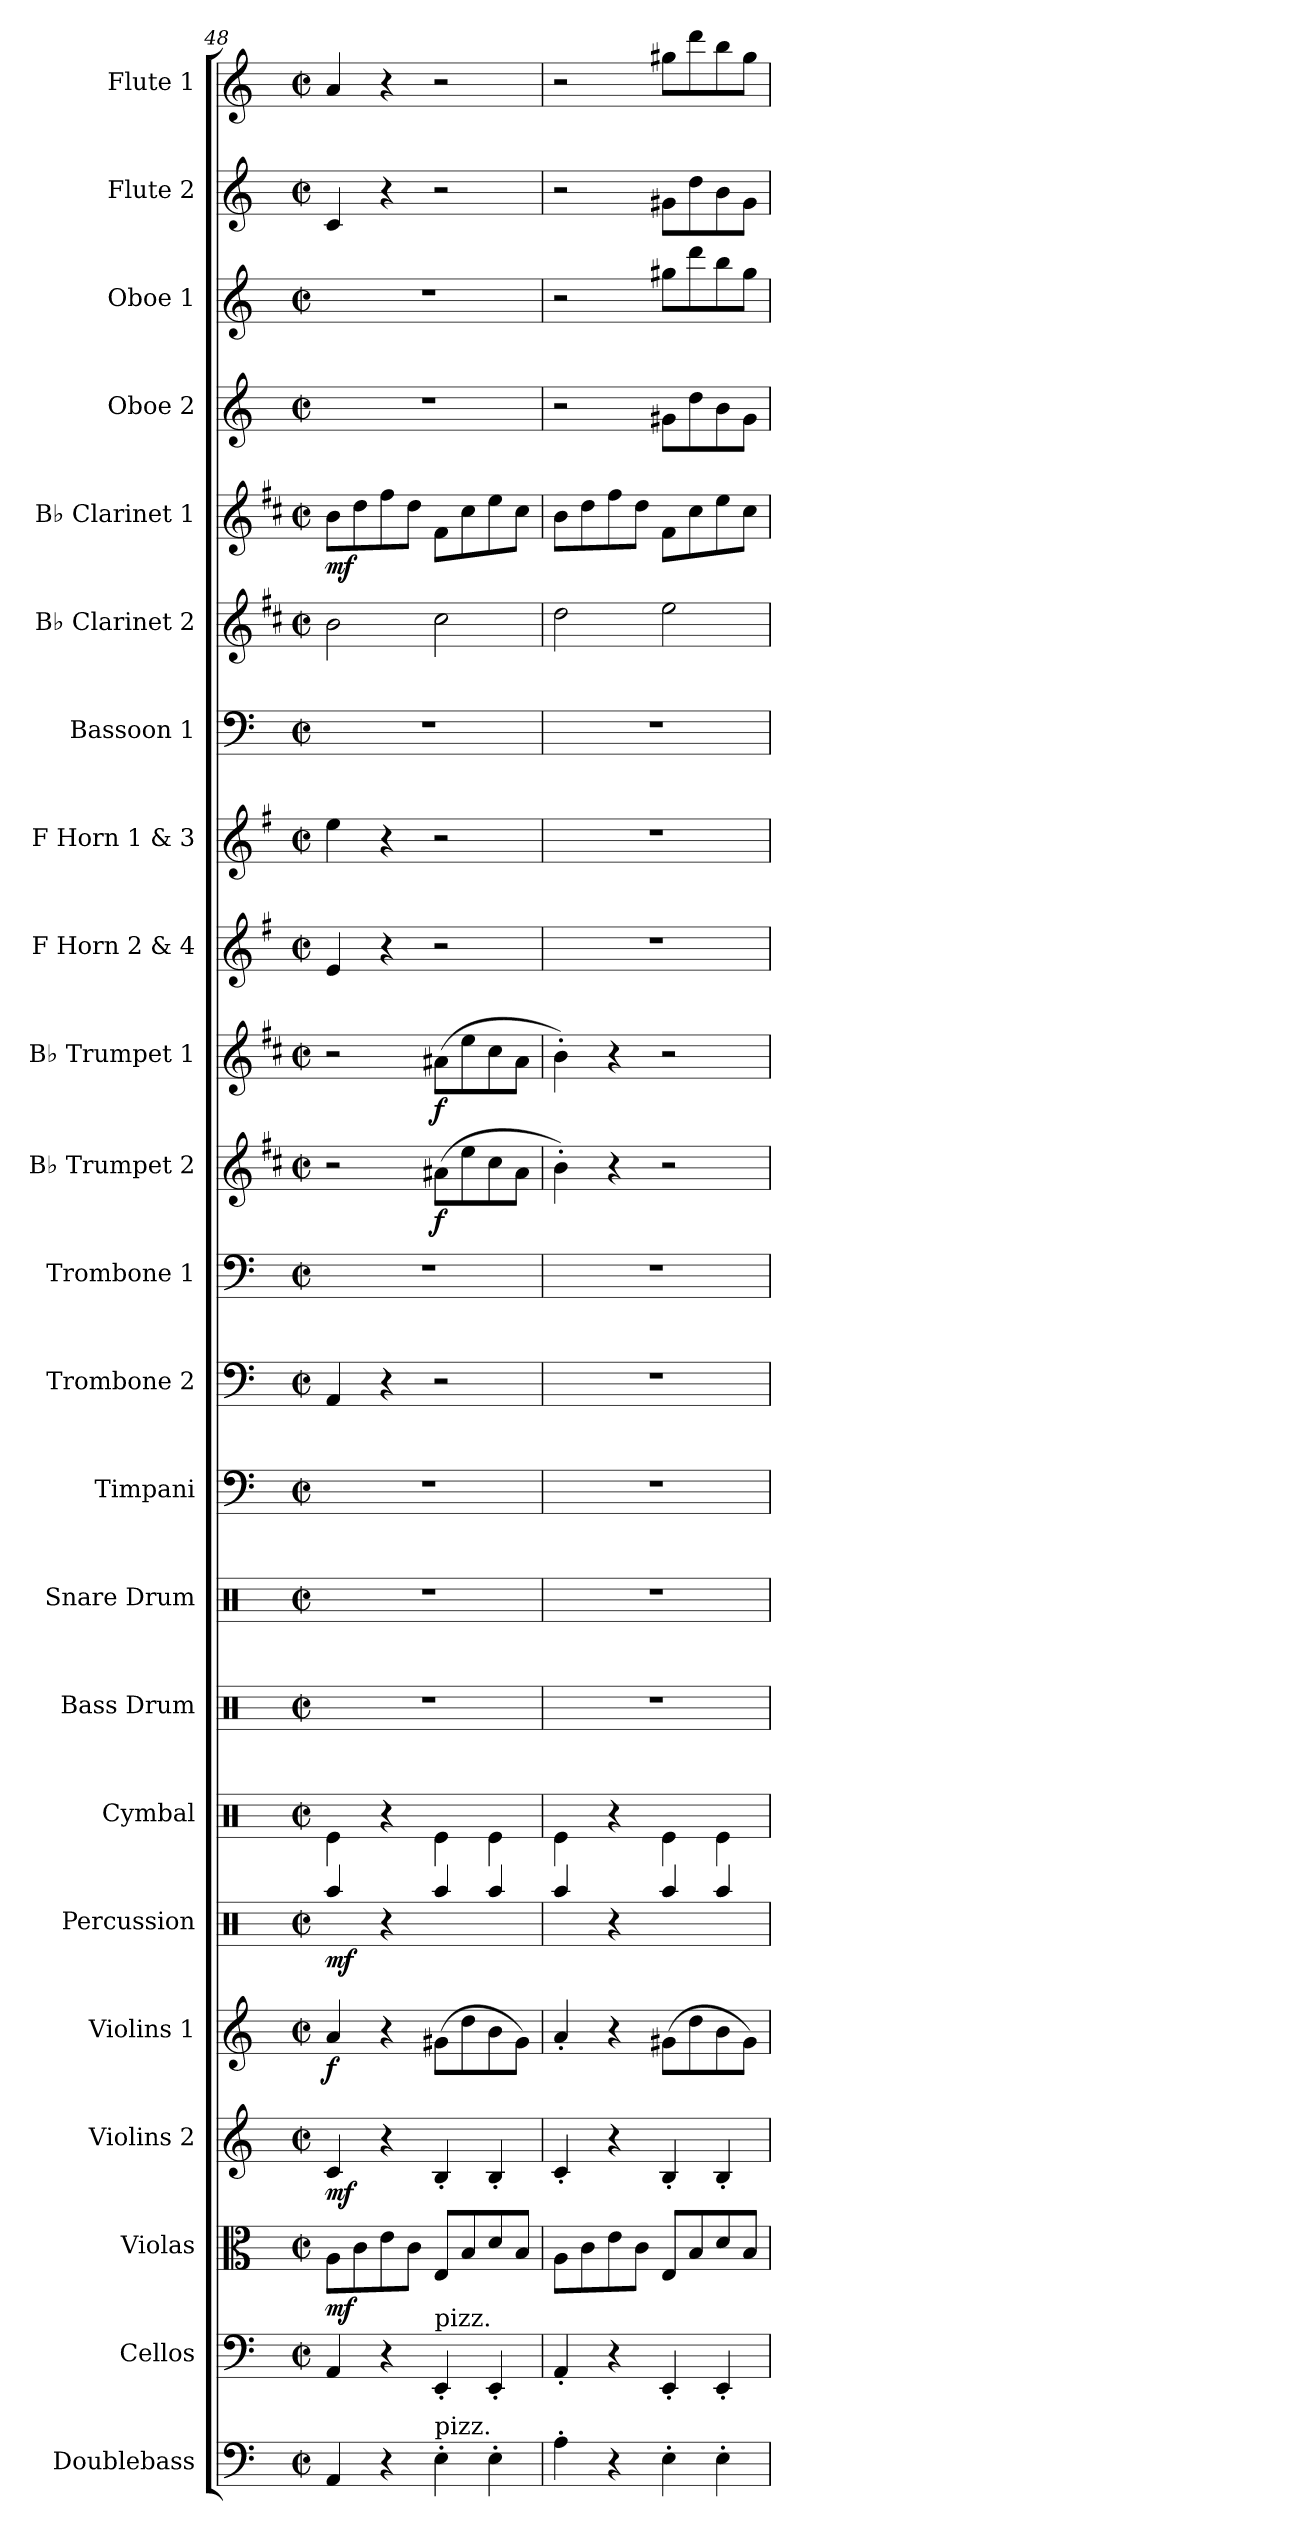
**kern	**kern	**kern	**dynam	**kern	**dynam	**kern	**dynam	**kern	**dynam	**kern	**kern	**kern	**kern	**kern	**kern	**kern	**dynam	**kern	**dynam	**kern	**kern	**kern	**kern	**kern	**dynam	**kern	**kern	**kern	**kern
*part23	*part22	*part21	*part21	*part20	*part20	*part19	*part19	*part18	*part18	*part17	*part16	*part15	*part14	*part13	*part12	*part11	*part11	*part10	*part10	*part9	*part8	*part7	*part6	*part5	*part5	*part4	*part3	*part2	*part1
*staff23	*staff22	*staff21	*staff21	*staff20	*staff20	*staff19	*staff19	*staff18	*staff18	*staff17	*staff16	*staff15	*staff14	*staff13	*staff12	*staff11	*staff11	*staff10	*staff10	*staff9	*staff8	*staff7	*staff6	*staff5	*staff5	*staff4	*staff3	*staff2	*staff1
*I"Doublebass	*I"Cellos	*I"Violas	*	*I"Violins 2	*	*I"Violins 1	*	*I"Percussion	*	*I"Cymbal	*I"Bass Drum	*I"Snare Drum	*I"Timpani	*I"Trombone 2	*I"Trombone 1	*I"B♭ Trumpet 2	*	*I"B♭ Trumpet 1	*	*I"F Horn 2 &amp; 4	*I"F Horn 1 &amp; 3	*I"Bassoon 1	*I"B♭ Clarinet 2	*I"B♭ Clarinet 1	*	*I"Oboe 2	*I"Oboe 1	*I"Flute 2	*I"Flute 1
*I'Dbs.	*	*I'Vlas.	*	*I'Vlns. 2	*	*I'Vlns. 1	*	*I'Perc.	*	*I'Cym.	*I'B. Dr.	*I'Sn. Dr.	*I'Timp.	*I'Tbn. 2	*I'Tbn. 1	*I'B♭ Tpt. 2	*	*I'B♭ Tpt. 1	*	*I'F Hn. 2 4	*I'F Hn. 1 3	*I'Bsn. 1	*I'B♭ Cl. 2	*I'B♭ Cl. 1	*	*I'Ob. 2	*I'Ob. 1	*I'Fl. 2	*I'Fl. 1
*clefF4	*clefF4	*clefC3	*	*clefG2	*	*clefG2	*	*clefX	*	*clefX	*clefX	*clefX	*clefF4	*clefF4	*clefF4	*clefG2	*	*clefG2	*	*clefG2	*clefG2	*clefF4	*clefG2	*clefG2	*	*clefG2	*clefG2	*clefG2	*clefG2
*ITrd7c12	*	*	*	*	*	*	*	*	*	*	*	*	*	*	*	*ITrd1c2	*	*ITrd1c2	*	*ITrd4c7	*ITrd4c7	*	*ITrd1c2	*ITrd1c2	*	*	*	*	*
*k[]	*k[]	*k[]	*	*k[]	*	*k[]	*	*k[]	*	*k[]	*k[]	*k[]	*k[]	*k[]	*k[]	*k[]	*	*k[]	*	*k[]	*k[]	*k[]	*k[]	*k[]	*	*k[]	*k[]	*k[]	*k[]
*M2/2	*M2/2	*M2/2	*	*M2/2	*	*M2/2	*	*M2/2	*	*M2/2	*M2/2	*M2/2	*M2/2	*M2/2	*M2/2	*M2/2	*	*M2/2	*	*M2/2	*M2/2	*M2/2	*M2/2	*M2/2	*	*M2/2	*M2/2	*M2/2	*M2/2
*met(c|)	*met(c|)	*met(c|)	*	*met(c|)	*	*met(c|)	*	*met(c|)	*	*met(c|)	*met(c|)	*met(c|)	*met(c|)	*met(c|)	*met(c|)	*met(c|)	*	*met(c|)	*	*met(c|)	*met(c|)	*met(c|)	*met(c|)	*met(c|)	*	*met(c|)	*met(c|)	*met(c|)	*met(c|)
=48	=48	=48	=48	=48	=48	=48	=48	=48	=48	=48	=48	=48	=48	=48	=48	=48	=48	=48	=48	=48	=48	=48	=48	=48	=48	=48	=48	=48	=48
!	!	!	!LO:DY:b	!	!LO:DY:b	!	!LO:DY:b	!	!LO:DY:b	!	!	!	!	!	!	!	!	!	!	!	!	!	!	!	!LO:DY:b	!	!	!	!
4AAA/	4AA/	8A\L	mf	4c/	mf	4a/	f	4Raa/	mf	4Re\	1r	1r	1r	4AA/	1r	2r	.	2r	.	4A/	4a\	1r	2a\	8a\L	mf	1r	1r	4c/	4a/
.	.	8c\	.	.	.	.	.	.	.	.	.	.	.	.	.	.	.	.	.	.	.	.	.	8cc\	.	.	.	.	.
4r	4r	8e\	.	4r	.	4r	.	4r	.	4r	.	.	.	4r	.	.	.	.	.	4r	4r	.	.	8ee\	.	.	.	4r	4r
.	.	8c\J	.	.	.	.	.	.	.	.	.	.	.	.	.	.	.	.	.	.	.	.	.	8cc\J	.	.	.	.	.
!	!LO:TX:a:t=pizz.	!	!	!	!	!	!	!	!	!	!	!	!	!	!	!	!	!	!	!	!	!	!	!	!	!	!	!	!
!LO:TX:a:t=pizz.	!	!	!	!	!	!	!	!	!	!	!	!	!	!	!	!	!	!	!	!	!	!	!	!	!	!	!	!	!
!	!	!	!	!	!	!	!	!	!	!	!	!	!	!	!	!	!LO:DY:b	!	!LO:DY:b	!	!	!	!	!	!	!	!	!	!
4EE'\	4EE'/	8E/L	.	4B'/	.	(>8g#X\L	.	4Raa/	.	4Re\	.	.	.	2r	.	(>8g#X\L	f	(>8g#X\L	f	2r	2r	.	2b\	8e\L	.	.	.	2r	2r
.	.	8B/	.	.	.	8dd\	.	.	.	.	.	.	.	.	.	8dd\	.	8dd\	.	.	.	.	.	8b\	.	.	.	.	.
4EE'\	4EE'/	8d/	.	4B'/	.	8b\	.	4Raa/	.	4Re\	.	.	.	.	.	8b\	.	8b\	.	.	.	.	.	8dd\	.	.	.	.	.
.	.	8B/J	.	.	.	8g#\J)	.	.	.	.	.	.	.	.	.	8g#\J	.	8g#\J	.	.	.	.	.	8b\J	.	.	.	.	.
=49	=49	=49	=49	=49	=49	=49	=49	=49	=49	=49	=49	=49	=49	=49	=49	=49	=49	=49	=49	=49	=49	=49	=49	=49	=49	=49	=49	=49	=49
4AA'\	4AA'/	8A\L	.	4c'/	.	4a'/	.	4Raa/	.	4Re\	1r	1r	1r	1r	1r	4a'\)	.	4a'\)	.	1r	1r	1r	2cc\	8a\L	.	2r	2r	2r	2r
.	.	8c\	.	.	.	.	.	.	.	.	.	.	.	.	.	.	.	.	.	.	.	.	.	8cc\	.	.	.	.	.
4r	4r	8e\	.	4r	.	4r	.	4r	.	4r	.	.	.	.	.	4r	.	4r	.	.	.	.	.	8ee\	.	.	.	.	.
.	.	8c\J	.	.	.	.	.	.	.	.	.	.	.	.	.	.	.	.	.	.	.	.	.	8cc\J	.	.	.	.	.
4EE'\	4EE'/	8E/L	.	4B'/	.	(>8g#X\L	.	4Raa/	.	4Re\	.	.	.	.	.	2r	.	2r	.	.	.	.	2dd\	8e\L	.	8g#X\L	8gg#X\L	8g#X\L	8gg#X\L
.	.	8B/	.	.	.	8dd\	.	.	.	.	.	.	.	.	.	.	.	.	.	.	.	.	.	8b\	.	8dd\	8ddd\	8dd\	8ddd\
4EE'\	4EE'/	8d/	.	4B'/	.	8b\	.	4Raa/	.	4Re\	.	.	.	.	.	.	.	.	.	.	.	.	.	8dd\	.	8b\	8bb\	8b\	8bb\
.	.	8B/J	.	.	.	8g#\J)	.	.	.	.	.	.	.	.	.	.	.	.	.	.	.	.	.	8b\J	.	8g#\J	8gg#\J	8g#\J	8gg#\J
=	=	=	=	=	=	=	=	=	=	=	=	=	=	=	=	=	=	=	=	=	=	=	=	=	=	=	=	=	=
*-	*-	*-	*-	*-	*-	*-	*-	*-	*-	*-	*-	*-	*-	*-	*-	*-	*-	*-	*-	*-	*-	*-	*-	*-	*-	*-	*-	*-	*-
